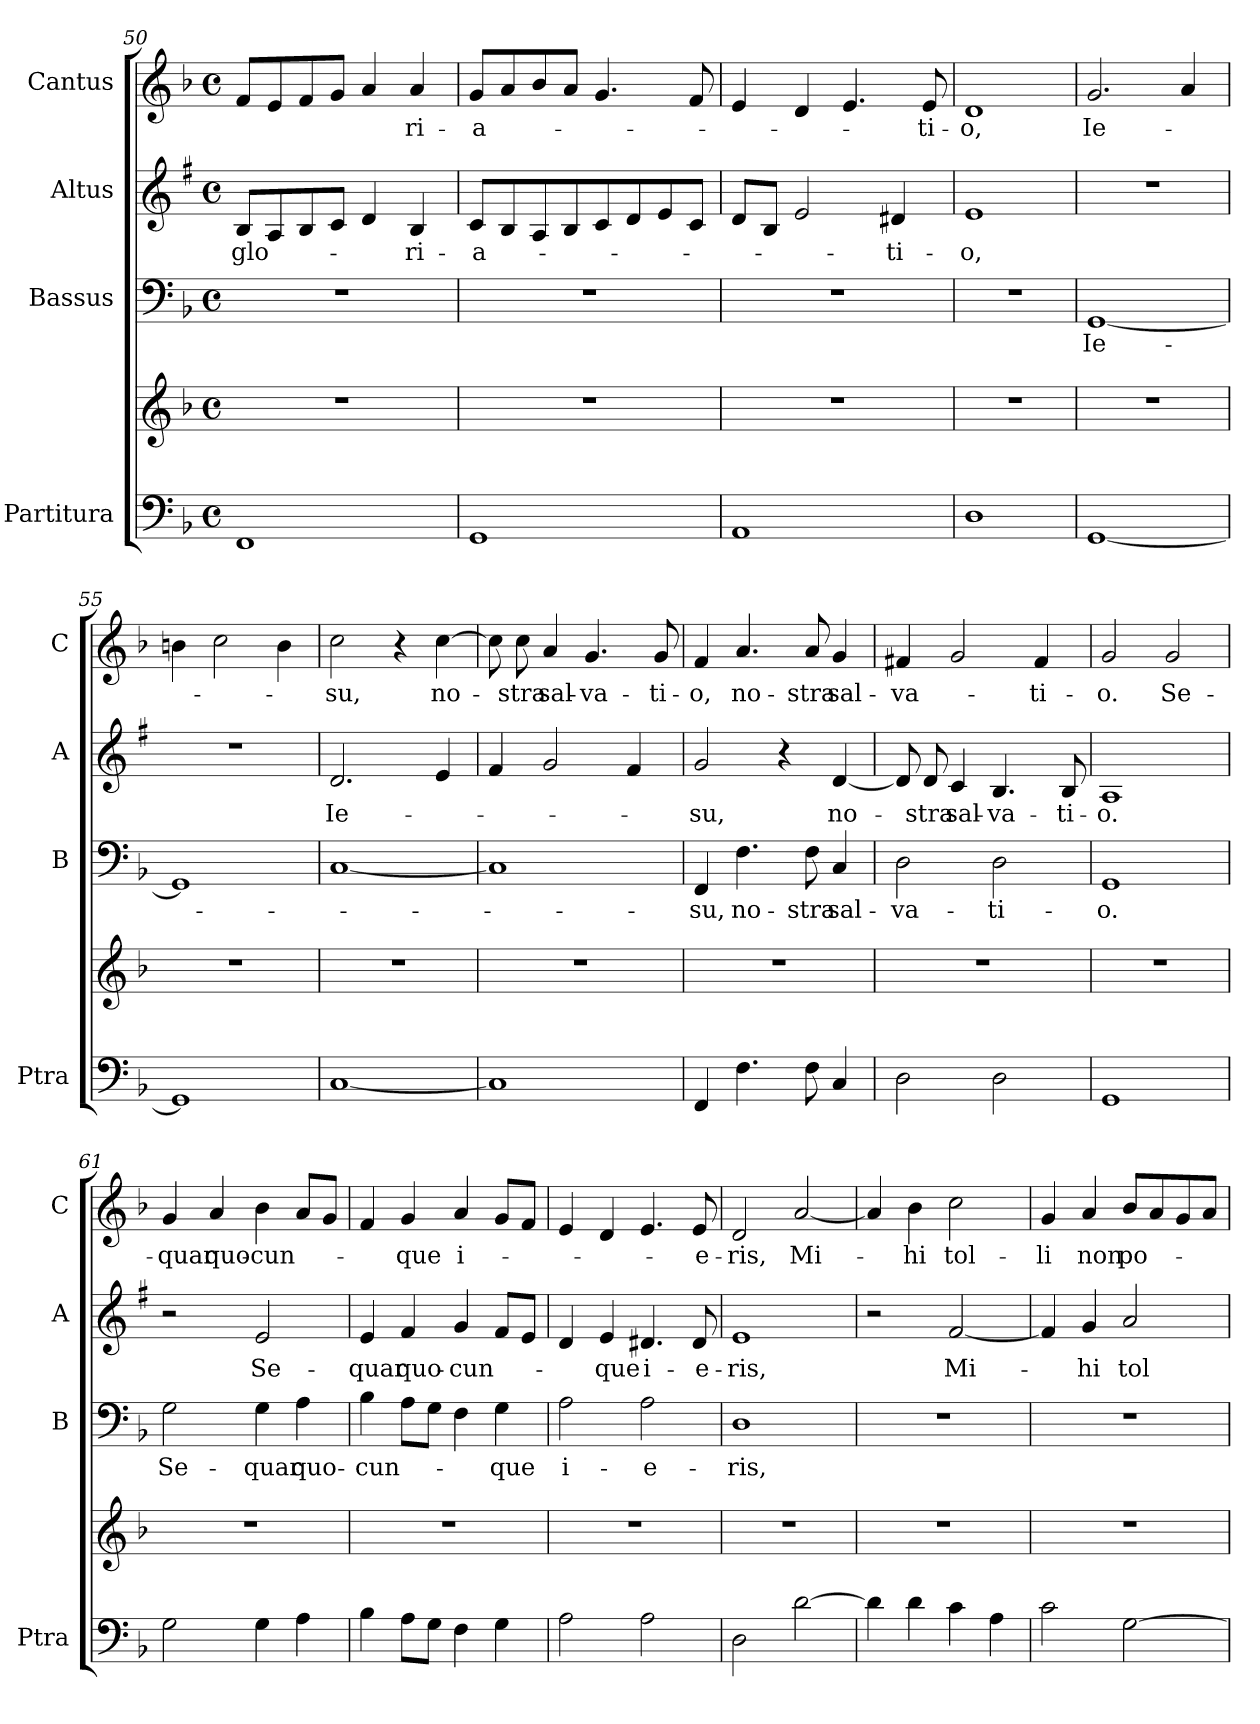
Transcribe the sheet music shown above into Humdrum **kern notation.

**kern	**kern	**kern	**text	**kern	**text	**kern	**text
*part4	*part4	*part3	*part3	*part2	*part2	*part1	*part1
*staff5	*staff4	*staff3	*staff3	*staff2	*staff2	*staff1	*staff1
*I"Partitura	*	*I"Bassus	*	*I"Altus	*	*I"Cantus	*
*I'Ptra	*	*I'B	*	*I'A	*	*I'C	*
*clefF4	*clefG2	*clefF4	*	*clefG2	*	*clefG2	*
*	*	*	*	*ITrd1c2	*	*	*
*k[b-]	*k[b-]	*k[b-]	*	*k[b-]	*	*k[b-]	*
*F:	*F:	*F:	*	*F:	*	*F:	*
*M4/4	*M4/4	*M4/4	*	*M4/4	*	*M4/4	*
*met(c)	*met(c)	*met(c)	*	*met(c)	*	*met(c)	*
=50	=50	=50	=50	=50	=50	=50	=50
!	!	!	!	!	!LO:LY:b	!	!
1FF	1r	1r	.	8A/L	glo-	8f/L	.
.	.	.	.	8G/	.	8e/	.
.	.	.	.	8A/	.	8f/	.
.	.	.	.	8B-/J	.	8g/J	.
.	.	.	.	4c/	.	4a/	.
!	!	!	!	!	!LO:LY:b	!	!LO:LY:b
.	.	.	.	4A/	-ri-	4a/	-ri-
!!LO:LB:g=z
=51	=51	=51	=51	=51	=51	=51	=51
!	!	!	!	!	!LO:LY:b	!	!LO:LY:b
1GG	1r	1r	.	8B-/L	-a-	8g/L	-a-
.	.	.	.	8A/	.	8a/	.
.	.	.	.	8G/	.	8b-/	.
.	.	.	.	8A/	.	8a/J	.
.	.	.	.	8B-/	.	4.g/	.
.	.	.	.	8c/	.	.	.
.	.	.	.	8d/	.	.	.
.	.	.	.	8B-/J	.	8f/	.
=52	=52	=52	=52	=52	=52	=52	=52
1AA	1r	1r	.	8c/L	.	4e/	.
.	.	.	.	8A/J	.	.	.
.	.	.	.	2d/	.	4d/	.
.	.	.	.	.	.	4.e/	.
!	!	!	!	!	!LO:LY:b	!	!
.	.	.	.	4c#X/	-ti-	.	.
!	!	!	!	!	!	!	!LO:LY:b
.	.	.	.	.	.	8e/	-ti-
=53	=53	=53	=53	=53	=53	=53	=53
!	!	!	!	!	!LO:LY:b	!	!LO:LY:b
1D	1r	1r	.	1d	-o,	1d	-o,
=54	=54	=54	=54	=54	=54	=54	=54
!	!	!	!LO:LY:b	!	!	!	!LO:LY:b
[1GG	1r	[1GG	Ie-	1r	.	2.g/	Ie-
.	.	.	.	.	.	4a/	.
=55	=55	=55	=55	=55	=55	=55	=55
1GG]	1r	1GG]	.	1r	.	4bn\	.
.	.	.	.	.	.	2cc\	.
.	.	.	.	.	.	4b\	.
=56	=56	=56	=56	=56	=56	=56	=56
!	!	!	!	!	!LO:LY:b	!	!LO:LY:b
[1C	1r	[1C	.	2.c/	Ie-	2cc\	-su,
.	.	.	.	.	.	4r	.
!	!	!	!	!	!	!	!LO:LY:b
.	.	.	.	4d/	.	[4cc\	no-
=57	=57	=57	=57	=57	=57	=57	=57
1C]	1r	1C]	.	4e/	.	8cc\]	.
!	!	!	!	!	!	!	!LO:LY:b
.	.	.	.	.	.	8cc\	-stra
!	!	!	!	!	!	!	!LO:LY:b
.	.	.	.	2f/	.	4a/	sal-
!	!	!	!	!	!	!	!LO:LY:b
.	.	.	.	.	.	4.g/	-va-
.	.	.	.	4e/	.	.	.
!	!	!	!	!	!	!	!LO:LY:b
.	.	.	.	.	.	8g/	-ti-
=58	=58	=58	=58	=58	=58	=58	=58
!	!	!	!LO:LY:b	!	!LO:LY:b	!	!LO:LY:b
4FF/	1r	4FF/	-su,	2f/	-su,	4f/	-o,
!	!	!	!LO:LY:b	!	!	!	!LO:LY:b
4.F\	.	4.F\	no-	.	.	4.a/	no-
.	.	.	.	4r	.	.	.
!	!	!	!LO:LY:b	!	!	!	!LO:LY:b
8F\	.	8F\	-stra	.	.	8a/	-stra
!	!	!	!LO:LY:b	!	!LO:LY:b	!	!LO:LY:b
4C/	.	4C/	sal-	[4c/	no-	4g/	sal-
!!LO:LB:g=z
=59	=59	=59	=59	=59	=59	=59	=59
!	!	!	!LO:LY:b	!	!	!	!LO:LY:b
2D\	1r	2D\	-va-	8c/]	.	4f#X/	-va-
!	!	!	!	!	!LO:LY:b	!	!
.	.	.	.	8c/	-stra	.	.
!	!	!	!	!	!LO:LY:b	!	!
.	.	.	.	4B-/	sal-	2g/	.
!	!	!	!LO:LY:b	!	!LO:LY:b	!	!
2D\	.	2D\	-ti-	4.A/	-va-	.	.
!	!	!	!	!	!	!	!LO:LY:b
.	.	.	.	.	.	4f#/	-ti-
!	!	!	!	!	!LO:LY:b	!	!
.	.	.	.	8A/	-ti-	.	.
=60	=60	=60	=60	=60	=60	=60	=60
!	!	!	!LO:LY:b	!	!LO:LY:b	!	!LO:LY:b
1GG	1r	1GG	-o.	1G	-o.	2g/	-o.
!	!	!	!	!	!	!	!LO:LY:b
.	.	.	.	.	.	2g/	Se-
=61	=61	=61	=61	=61	=61	=61	=61
!	!	!	!LO:LY:b	!	!	!	!LO:LY:b
2G\	1r	2G\	Se-	2r	.	4g/	-quar
!	!	!	!	!	!	!	!LO:LY:b
.	.	.	.	.	.	4a/	quo-
!	!	!	!LO:LY:b	!	!LO:LY:b	!	!LO:LY:b
4G\	.	4G\	-quar	2d/	Se-	4b-\	-cun-
!	!	!	!LO:LY:b	!	!	!	!
4A\	.	4A\	quo-	.	.	8a/L	.
.	.	.	.	.	.	8g/J	.
=62	=62	=62	=62	=62	=62	=62	=62
!	!	!	!LO:LY:b	!	!LO:LY:b	!	!
4B-\	1r	4B-\	-cun-	4d/	-quar	4f/	.
!	!	!	!	!	!LO:LY:b	!	!LO:LY:b
8A\L	.	8A\L	.	4e/	quo-	4g/	-que
8G\J	.	8G\J	.	.	.	.	.
!	!	!	!	!	!LO:LY:b	!	!LO:LY:b
4F\	.	4F\	.	4f/	-cun-	4a/	i-
!	!	!	!LO:LY:b	!	!	!	!
4G\	.	4G\	-que	8e/L	.	8g/L	.
.	.	.	.	8d/J	.	8f/J	.
=63	=63	=63	=63	=63	=63	=63	=63
!	!	!	!LO:LY:b	!	!	!	!
2A\	1r	2A\	i-	4c/	.	4e/	.
!	!	!	!	!	!LO:LY:b	!	!
.	.	.	.	4d/	-que	4d/	.
!	!	!	!LO:LY:b	!	!LO:LY:b	!	!
2A\	.	2A\	-e-	4.c#X/	i-	4.e/	.
!	!	!	!	!	!LO:LY:b	!	!LO:LY:b
.	.	.	.	8c#/	-e-	8e/	-e-
=64	=64	=64	=64	=64	=64	=64	=64
!	!	!	!LO:LY:b	!	!LO:LY:b	!	!LO:LY:b
2D\	1r	1D	-ris,	1d	-ris,	2d/	-ris,
!	!	!	!	!	!	!	!LO:LY:b
[2d\	.	.	.	.	.	[2a/	Mi-
=65	=65	=65	=65	=65	=65	=65	=65
4d\]	1r	1r	.	2r	.	4a/]	.
!	!	!	!	!	!	!	!LO:LY:b
4d\	.	.	.	.	.	4b-\	-hi
!	!	!	!	!	!LO:LY:b	!	!LO:LY:b
4c\	.	.	.	[2e/	Mi-	2cc\	tol-
4A\	.	.	.	.	.	.	.
!!LO:PB:g=z
=66	=66	=66	=66	=66	=66	=66	=66
!	!	!	!	!	!	!	!LO:LY:b
2c\	1r	1r	.	4e/]	.	4g/	-li
!	!	!	!	!	!LO:LY:b	!	!LO:LY:b
.	.	.	.	4f/	-hi	4a/	non
!	!	!	!	!	!LO:LY:b	!	!LO:LY:b
[2G\	.	.	.	2g/	tol-	8b-/L	po-
.	.	.	.	.	.	8a/	.
.	.	.	.	.	.	8g/	.
.	.	.	.	.	.	8a/J	.
=	=	=	=	=	=	=	=
*-	*-	*-	*-	*-	*-	*-	*-
